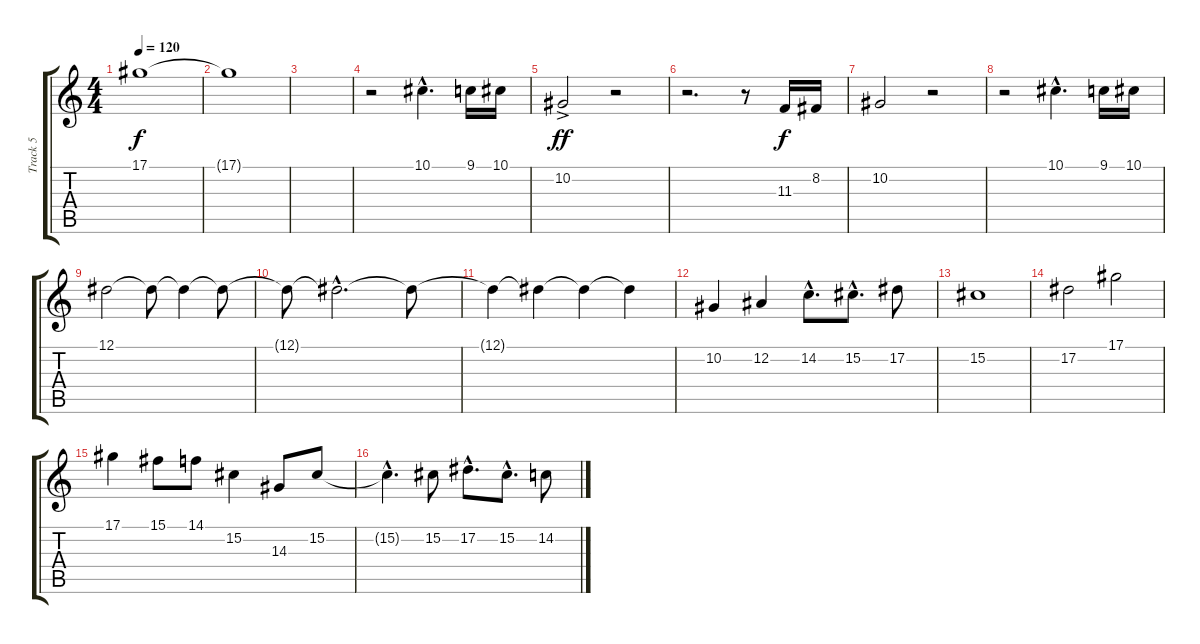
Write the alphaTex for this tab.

\track ("Track 5" "Track 5") {instrument flute}
\staff {score tabs}
\tuning (Eb4 Bb3 Gb3 Db3 Ab2 Eb2) {hide}
\ts (4 4)
\tempo 120
\clef g2
\ks c
17.1.1{dy f} |
17.1{t}.1 |
|
r.2 10.1{hac}.4{d} 9.1.16 10.1.16 |
10.2{ac}.2{dy ff} r.2 |
r.2{d} r.8 11.3.16{dy f} 8.2.16 |
10.2.2 r.2 |
r.2 10.1{hac}.4{d} 9.1.16 10.1.16 |
12.1.2 12.1{t}.8 12.1{t}.4 12.1{t}.8 |
12.1{t}.8 12.1{hac t}.2{d} 12.1{t}.8 |
12.1{t}.4 12.1{t}.4 12.1{t}.4 12.1{t}.4 |
10.2.4 12.2.4 14.2{hac}.8{d} 15.2{hac}.8{d} 17.2.8 |
15.2.1 |
17.2.2 17.1.2 |
17.1.4 15.1.8 14.1.8 15.2.4 14.3.8 15.2.8 |
15.2{hac t}.4{d} 15.2.8 17.2{hac}.8{d} 15.2{hac}.8{d} 14.2.8
